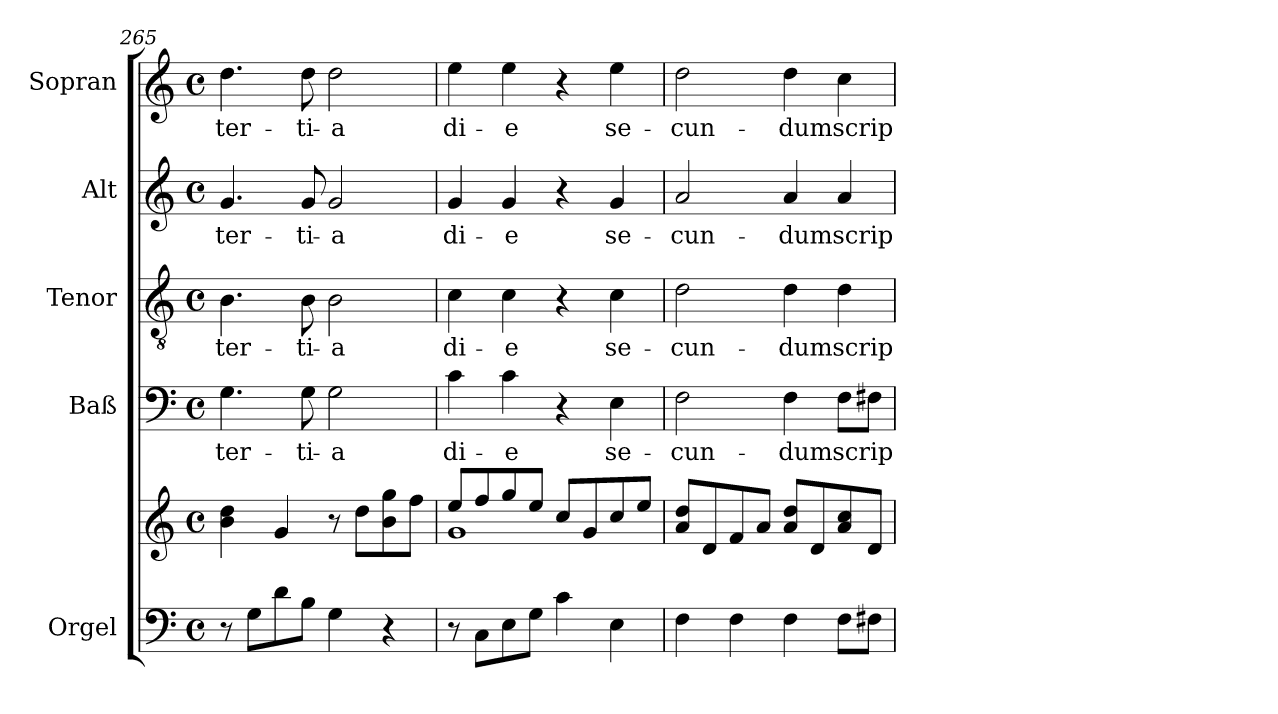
**kern	**kern	**kern	**text	**kern	**text	**kern	**text	**kern	**text
*part5	*part5	*part4	*part4	*part3	*part3	*part2	*part2	*part1	*part1
*staff6	*staff5	*staff4	*staff4	*staff3	*staff3	*staff2	*staff2	*staff1	*staff1
*I"Orgel	*	*I"Baß	*	*I"Tenor	*	*I"Alt	*	*I"Sopran	*
*clefF4	*clefG2	*clefF4	*	*clefGv2	*	*clefG2	*	*clefG2	*
*k[]	*k[]	*k[]	*	*k[]	*	*k[]	*	*k[]	*
*C:	*C:	*C:	*	*C:	*	*C:	*	*C:	*
*M4/4	*M4/4	*M4/4	*	*M4/4	*	*M4/4	*	*M4/4	*
*met(c)	*met(c)	*met(c)	*	*met(c)	*	*met(c)	*	*met(c)	*
=265	=265	=265	=265	=265	=265	=265	=265	=265	=265
!	!	!	!LO:LY:b	!	!LO:LY:b	!	!LO:LY:b	!	!LO:LY:b
8r	4b\ 4dd\	4.G\	ter-	4.B\	ter-	4.g/	ter-	4.dd\	ter-
8G\L	.	.	.	.	.	.	.	.	.
8d\	4g/	.	.	.	.	.	.	.	.
!	!	!	!LO:LY:b	!	!LO:LY:b	!	!LO:LY:b	!	!LO:LY:b
8B\J	.	8G\	-ti-	8B\	-ti-	8g/	-ti-	8dd\	-ti-
!	!	!	!LO:LY:b	!	!LO:LY:b	!	!LO:LY:b	!	!LO:LY:b
4G\	8r	2G\	-a	2B\	-a	2g/	-a	2dd\	-a
.	8dd\L	.	.	.	.	.	.	.	.
4r	8b\ 8gg\	.	.	.	.	.	.	.	.
.	8ff\J	.	.	.	.	.	.	.	.
=266	=266	=266	=266	=266	=266	=266	=266	=266	=266
*	*^	*	*	*	*	*	*	*	*
!	!	!	!	!LO:LY:b	!	!LO:LY:b	!	!LO:LY:b	!	!LO:LY:b
8r	8ee/L	1g	4c\	di-	4c\	di-	4g/	di-	4ee\	di-
8C\L	8ff/	.	.	.	.	.	.	.	.	.
!	!	!	!	!LO:LY:b	!	!LO:LY:b	!	!LO:LY:b	!	!LO:LY:b
8E\	8gg/	.	4c\	-e	4c\	-e	4g/	-e	4ee\	-e
8G\J	8ee/J	.	.	.	.	.	.	.	.	.
4c\	8cc/L	.	4r	.	4r	.	4r	.	4r	.
.	8g/	.	.	.	.	.	.	.	.	.
!	!	!	!	!LO:LY:b	!	!LO:LY:b	!	!LO:LY:b	!	!LO:LY:b
4E\	8cc/	.	4E\	se-	4c\	se-	4g/	se-	4ee\	se-
.	8ee/J	.	.	.	.	.	.	.	.	.
*	*v	*v	*	*	*	*	*	*	*	*
!!LO:LB:g=z
=267	=267	=267	=267	=267	=267	=267	=267	=267	=267
!	!	!	!LO:LY:b	!	!LO:LY:b	!	!LO:LY:b	!	!LO:LY:b
4F\	8a/ 8dd/L	2F\	-cun-	2d\	-cun-	2a/	-cun-	2dd\	-cun-
.	8d/	.	.	.	.	.	.	.	.
4F\	8f/	.	.	.	.	.	.	.	.
.	8a/J	.	.	.	.	.	.	.	.
!	!	!	!LO:LY:b	!	!LO:LY:b	!	!LO:LY:b	!	!LO:LY:b
4F\	8a/ 8dd/L	4F\	-dum	4d\	-dum	4a/	-dum	4dd\	-dum
.	8d/	.	.	.	.	.	.	.	.
!	!	!	!LO:LY:b	!	!LO:LY:b	!	!LO:LY:b	!	!LO:LY:b
8F\L	8a/ 8cc/	8F\L	scrip-	4d\	scrip-	4a/	scrip-	4cc\	scrip-
8F#X\J	8d/J	8F#X\J	.	.	.	.	.	.	.
=	=	=	=	=	=	=	=	=	=
*-	*-	*-	*-	*-	*-	*-	*-	*-	*-
